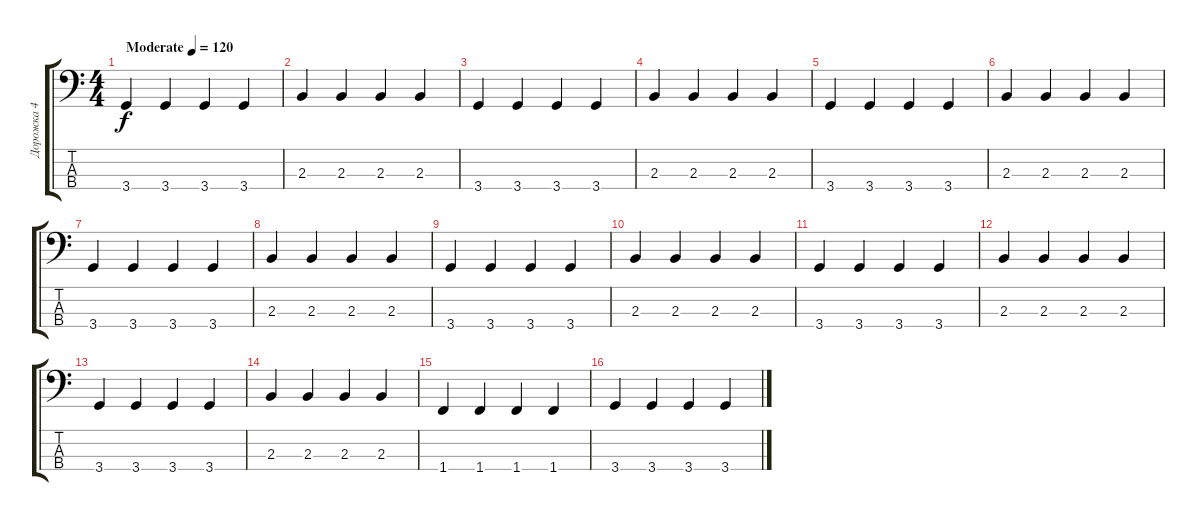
\track ("Дорожка 4" "Дорожка 4") {instrument electricbassfinger}
\staff {score tabs}
\tuning (G2 D2 A1 E1) {hide}
\ts (4 4)
\tempo (120 "Moderate")
\clef f4
\ks c
3.4.4{dy f instrument electricbassfinger} 3.4.4 3.4.4 3.4.4 |
2.3.4 2.3.4 2.3.4 2.3.4 |
3.4.4 3.4.4 3.4.4 3.4.4 |
2.3.4 2.3.4 2.3.4 2.3.4 |
3.4.4 3.4.4 3.4.4 3.4.4 |
2.3.4 2.3.4 2.3.4 2.3.4 |
3.4.4 3.4.4 3.4.4 3.4.4 |
2.3.4 2.3.4 2.3.4 2.3.4 |
3.4.4 3.4.4 3.4.4 3.4.4 |
2.3.4 2.3.4 2.3.4 2.3.4 |
3.4.4 3.4.4 3.4.4 3.4.4 |
2.3.4 2.3.4 2.3.4 2.3.4 |
3.4.4 3.4.4 3.4.4 3.4.4 |
2.3.4 2.3.4 2.3.4 2.3.4 |
1.4.4 1.4.4 1.4.4 1.4.4 |
3.4.4 3.4.4 3.4.4 3.4.4
